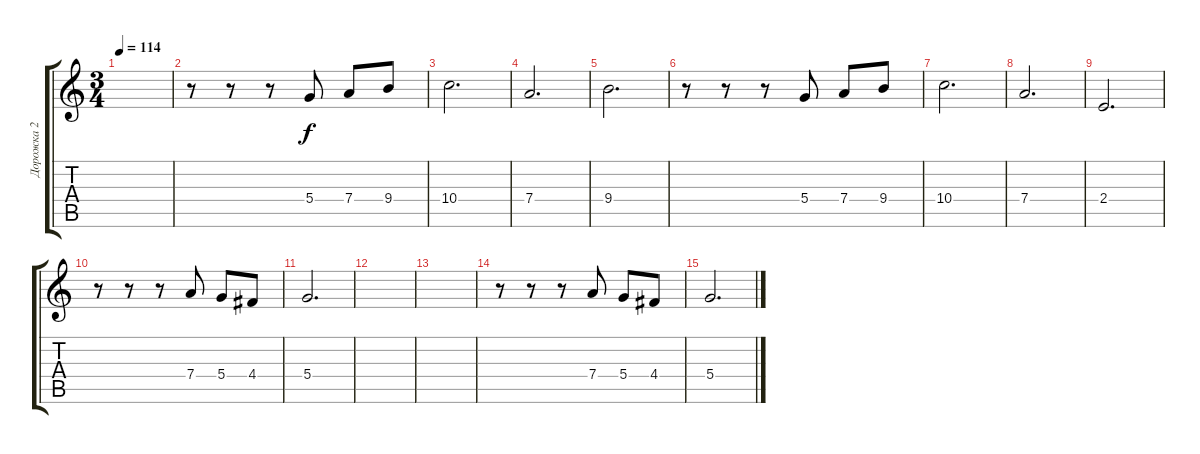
\track ("Дорожка 2" "Дорожка 2") {instrument acousticguitarnylon}
\staff {score tabs}
\tuning (E4 B3 G3 D3 A2 E2) {hide}
\ts (3 4)
\tempo 114
\clef g2
\ks c
|
r.8 r.8 r.8 5.4.8 7.4.8 9.4.8 |
10.4.2{d} |
7.4.2{d} |
9.4.2{d} |
r.8 r.8 r.8 5.4.8 7.4.8 9.4.8 |
10.4.2{d} |
7.4.2{d} |
2.4.2{d} |
r.8 r.8 r.8 7.4.8 5.4.8 4.4.8 |
5.4.2{d} |
|
|
r.8 r.8 r.8 7.4.8 5.4.8 4.4.8 |
5.4.2{d}
